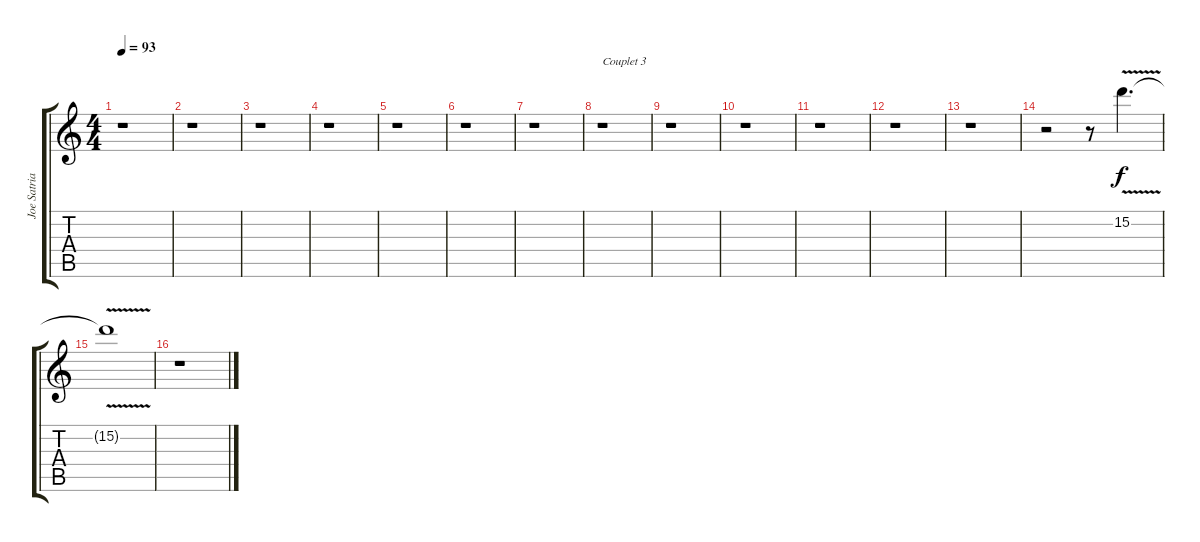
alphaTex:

\track ("Joe Satriani" "Joe Satria") {instrument overdrivenguitar}
\staff {score tabs}
\tuning (E4 B3 G3 D3 A2 E2) {hide}
\ts (4 4)
\tempo 93
\clef g2
\ks c
r.1{dy f} |
r.1 |
r.1 |
r.1 |
r.1 |
r.1 |
r.1 |
r.1{txt "Couplet 3"} |
r.1 |
r.1 |
r.1 |
r.1 |
r.1 |
r.2 r.8 15.2{v}.4{d} |
15.2{v t}.1 |
r.1
